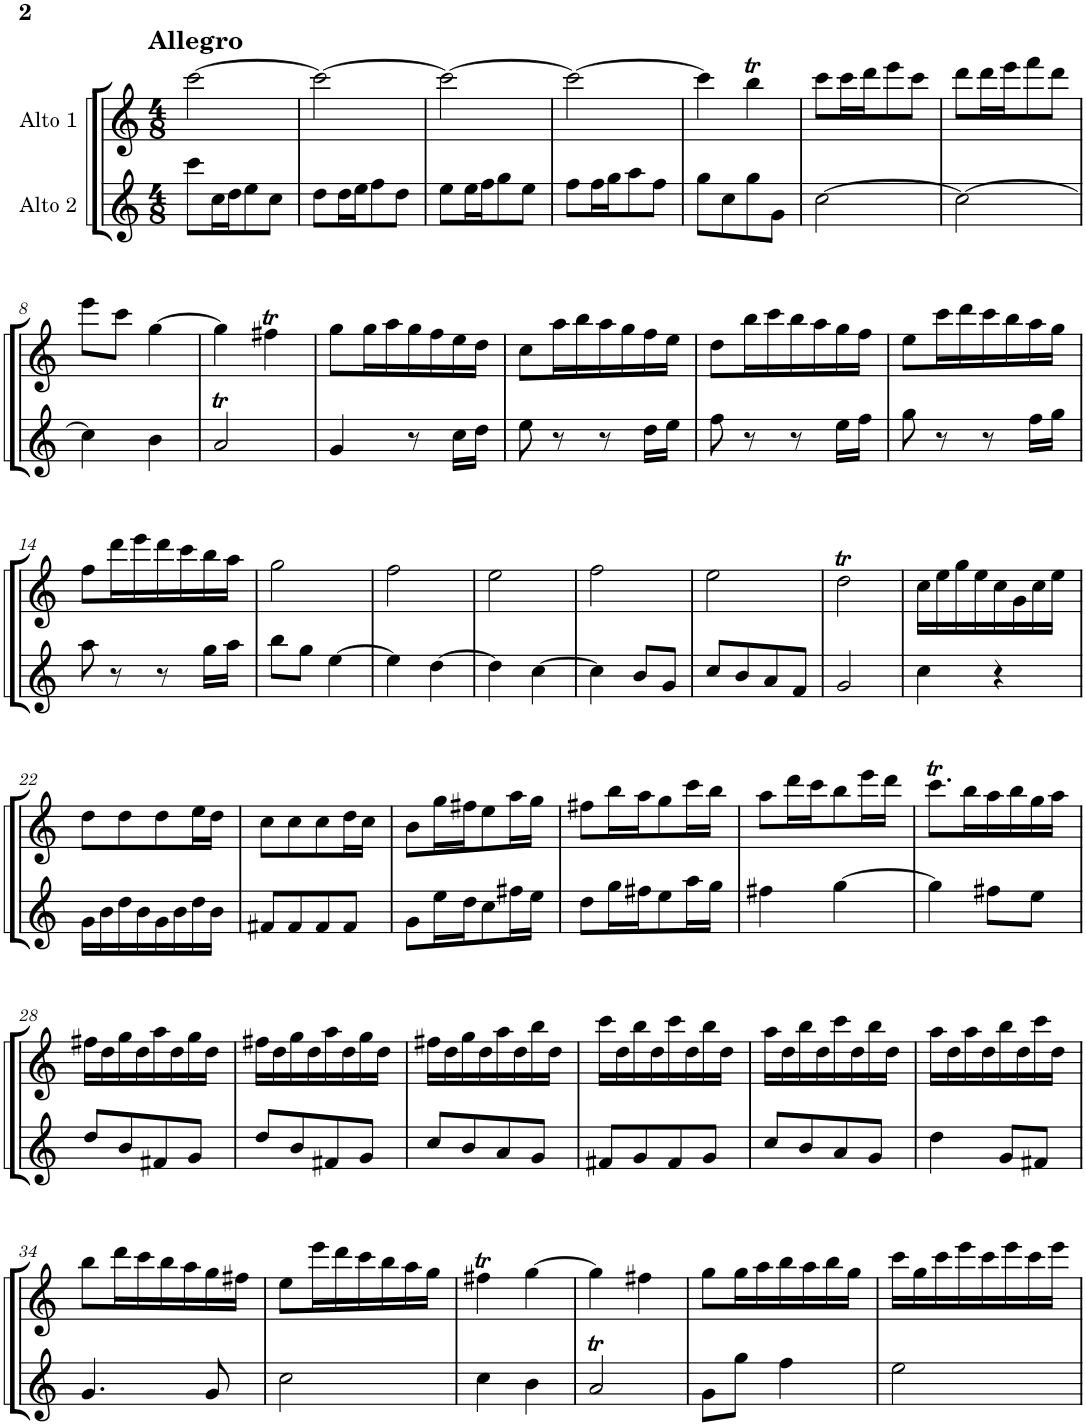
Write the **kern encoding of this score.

**kern	**kern
*part2	*part1
*staff2	*staff1
*I"Alto 2	*I"Alto 1
!!LO:PB:g=z
*clefG2	*clefG2
*k[]	*k[]
*M4/8	*M4/8
=1	=1
!	!LO:TX:a:B:t=Allegro
8ccc\L	[2ccc\
16cc\L	.
16dd\J	.
8ee\	.
8cc\J	.
=2	=2
8dd\L	2ccc\_
16dd\L	.
16ee\J	.
8ff\	.
8dd\J	.
=3	=3
8ee\L	2ccc\_
16ee\L	.
16ff\J	.
8gg\	.
8ee\J	.
=4	=4
8ff\L	2ccc\_
16ff\L	.
16gg\J	.
8aa\	.
8ff\J	.
=5	=5
8gg\L	4ccc\]
8cc\	.
8gg\	4bbt\
8g\J	.
=6	=6
[2cc\	8ccc\L
.	16ccc\L
.	16ddd\J
.	8eee\
.	8ccc\J
=7	=7
2cc\_	8ddd\L
.	16ddd\L
.	16eee\J
.	8fff\
.	8ddd\J
!!LO:LB:g=z
=8	=8
4cc\]	8eee\L
.	8ccc\J
4b\	[4gg\
=9	=9
2aT/	4gg\]
.	4ff#Xt\
=10	=10
4g/	8gg\L
.	16gg\L
.	16aa\
8r	16gg\
.	16ff\
16cc\LL	16ee\
16dd\JJ	16dd\JJ
=11	=11
8ee\	8cc\L
8r	16aa\L
.	16bb\
8r	16aa\
.	16gg\
16dd\LL	16ff\
16ee\JJ	16ee\JJ
=12	=12
8ff\	8dd\L
8r	16bb\L
.	16ccc\
8r	16bb\
.	16aa\
16ee\LL	16gg\
16ff\JJ	16ff\JJ
=13	=13
8gg\	8ee\L
8r	16ccc\L
.	16ddd\
8r	16ccc\
.	16bb\
16ff\LL	16aa\
16gg\JJ	16gg\JJ
!!LO:LB:g=z
=14	=14
8aa\	8ff\L
8r	16ddd\L
.	16eee\
8r	16ddd\
.	16ccc\
16gg\LL	16bb\
16aa\JJ	16aa\JJ
=15	=15
8bb\L	2gg\
8gg\J	.
[4ee\	.
=16	=16
4ee\]	2ff\
[4dd\	.
=17	=17
4dd\]	2ee\
[4cc\	.
=18	=18
4cc\]	2ff\
8b/L	.
8g/J	.
=19	=19
8cc/L	2ee\
8b/	.
8a/	.
8f/J	.
=20	=20
2g/	2ddT\
=21	=21
4cc\	16cc\LL
.	16ee\
.	16gg\
.	16ee\
4r	16cc\
.	16g\
.	16cc\
.	16ee\JJ
!!LO:LB:g=z
=22	=22
16g\LL	8dd\L
16b\	.
16dd\	8dd\
16b\	.
16g\	8dd\
16b\	.
16dd\	16ee\L
16b\JJ	16dd\JJ
=23	=23
8f#X/L	8cc\L
8f#/	8cc\
8f#/	8cc\
8f#/J	16dd\L
.	16cc\JJ
=24	=24
8g\L	8b\L
16ee\L	16gg\L
16dd\J	16ff#X\J
8cc\	8ee\
16ff#X\L	16aa\L
16ee\JJ	16gg\JJ
=25	=25
8dd\L	8ff#X\L
16gg\L	16bb\L
16ff#X\J	16aa\J
8ee\	8gg\
16aa\L	16ccc\L
16gg\JJ	16bb\JJ
=26	=26
4ff#X\	8aa\L
.	16ddd\L
.	16ccc\J
[4gg\	8bb\
.	16eee\L
.	16ddd\JJ
=27	=27
4gg\]	8.cccT\L
.	16bb\L
8ff#X\L	16aa\
.	16bb\
8ee\J	16gg\
.	16aa\JJ
!!LO:LB:g=z
=28	=28
8dd/L	16ff#X\LL
.	16dd\
8b/	16gg\
.	16dd\
8f#X/	16aa\
.	16dd\
8g/J	16gg\
.	16dd\JJ
=29	=29
8dd/L	16ff#X\LL
.	16dd\
8b/	16gg\
.	16dd\
8f#X/	16aa\
.	16dd\
8g/J	16gg\
.	16dd\JJ
=30	=30
8cc/L	16ff#X\LL
.	16dd\
8b/	16gg\
.	16dd\
8a/	16aa\
.	16dd\
8g/J	16bb\
.	16dd\JJ
=31	=31
8f#X/L	16ccc\LL
.	16dd\
8g/	16bb\
.	16dd\
8f#/	16ccc\
.	16dd\
8g/J	16bb\
.	16dd\JJ
=32	=32
8cc/L	16aa\LL
.	16dd\
8b/	16bb\
.	16dd\
8a/	16ccc\
.	16dd\
8g/J	16bb\
.	16dd\JJ
=33	=33
4dd\	16aa\LL
.	16dd\
.	16aa\
.	16dd\
8g/L	16bb\
.	16dd\
8f#X/J	16ccc\
.	16dd\JJ
!!LO:LB:g=z
=34	=34
4.g/	8bb\L
.	16ddd\L
.	16ccc\
.	16bb\
.	16aa\
8g/	16gg\
.	16ff#X\JJ
=35	=35
2cc\	8ee\L
.	16eee\L
.	16ddd\
.	16ccc\
.	16bb\
.	16aa\
.	16gg\JJ
=36	=36
4cc\	4ff#Xt\
4b\	[4gg\
=37	=37
2aT/	4gg\]
.	4ff#X\
=38	=38
8g\L	8gg\L
8gg\J	16gg\L
.	16aa\
4ff\	16bb\
.	16aa\
.	16bb\
.	16gg\JJ
=39	=39
2ee\	16ccc\LL
.	16gg\
.	16ccc\
.	16eee\
.	16ccc\
.	16eee\
.	16ccc\
.	16eee\JJ
=	=
*-	*-
